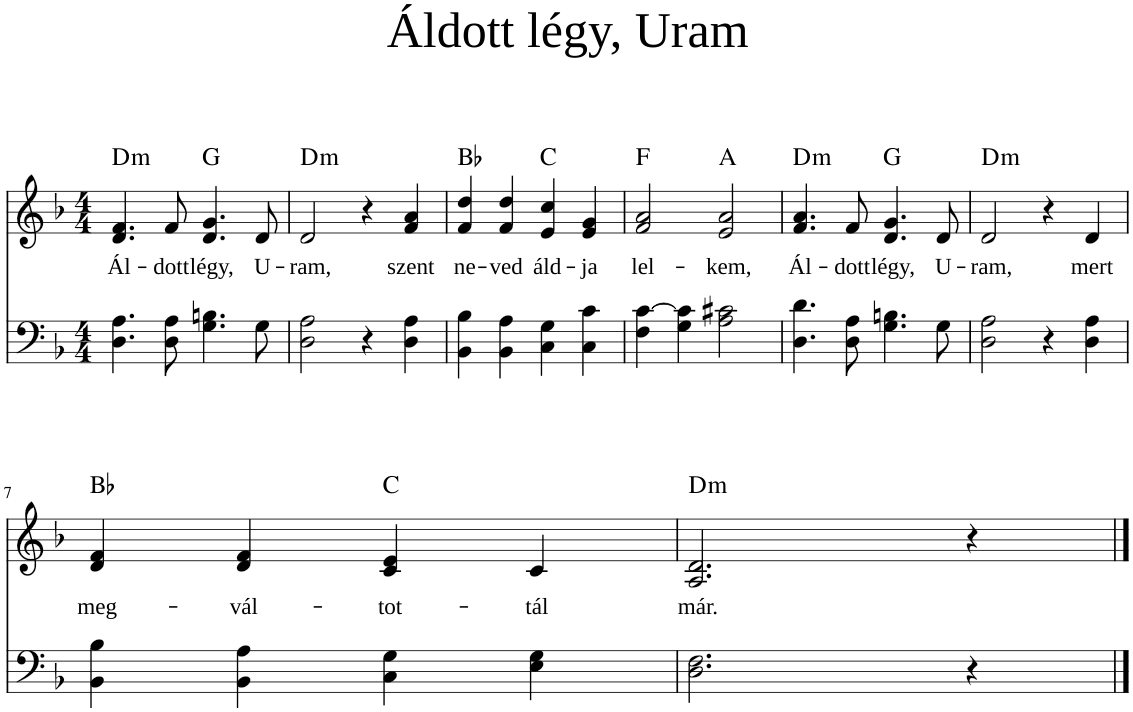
**kern	**kern	**text	**harte
*part2	*part1	*part1	*part1
*staff2	*staff1	*staff1	*
*I"Voice	*I"Voice	*	*
*clefF4	*clefG2	*	*
*k[b-]	*k[b-]	*	*
*M4/4	*M4/4	*	*
=1	=1	=1	=1
!	!	!LO:LY:b	!LO:H:kt=m
4.D\ 4.A\	4.d/ 4.f/	Ál-	D:min
!	!	!LO:LY:b	!
8D\ 8A\	8f/	-dott	.
!	!	!LO:LY:b	!LO:H:kt=N.C.
4.G\ 4.Bn\	4.d/ 4.g/	légy,	N
!	!	!LO:LY:b	!
8G\	8d/	U-	.
=2	=2	=2	=2
!	!	!LO:LY:b	!LO:H:kt=m
2D\ 2A\	2d/	-ram,	D:min
4r	4r	.	.
!	!	!LO:LY:b	!
4D\ 4A\	4f/ 4a/	szent	.
=3	=3	=3	=3
!	!	!LO:LY:b	!LO:H:kt=N.C.
4BB-\ 4B-\	4f/ 4dd/	ne-	N
!	!	!LO:LY:b	!
4BB-\ 4A\	4f/ 4dd/	-ved	.
!	!	!LO:LY:b	!LO:H:kt=N.C.
4C\ 4G\	4e/ 4cc/	áld-	N
!	!	!LO:LY:b	!
4C\ 4c\	4e/ 4g/	-ja	.
=4	=4	=4	=4
!	!	!LO:LY:b	!LO:H:kt=N.C.
4F\ [4c\	2f/ 2a/	lel-	N
4G\ 4c\]	.	.	.
!	!	!LO:LY:b	!LO:H:kt=N.C.
2A\ 2c#X\	2e/ 2a/	-kem,	N
=5	=5	=5	=5
!	!	!LO:LY:b	!LO:H:kt=m
4.D\ 4.d\	4.f/ 4.a/	Ál-	D:min
!	!	!LO:LY:b	!
8D\ 8A\	8f/	-dott	.
!	!	!LO:LY:b	!LO:H:kt=N.C.
4.G\ 4.Bn\	4.d/ 4.g/	légy,	N
!	!	!LO:LY:b	!
8G\	8d/	U-	.
=6	=6	=6	=6
!	!	!LO:LY:b	!LO:H:kt=m
2D\ 2A\	2d/	-ram,	D:min
4r	4r	.	.
!	!	!LO:LY:b	!
4D\ 4A\	4d/	mert	.
!!LO:LB:g=z
=7	=7	=7	=7
!	!	!LO:LY:b	!LO:H:kt=N.C.
4BB-\ 4B-\	4d/ 4f/	meg-	N
!	!	!LO:LY:b	!
4BB-\ 4A\	4d/ 4f/	-vál-	.
!	!	!LO:LY:b	!LO:H:kt=N.C.
4C\ 4G\	4c/ 4e/	-tot-	N
!	!	!LO:LY:b	!
4E\ 4G\	4c/	-tál	.
=8	=8	=8	=8
!	!	!LO:LY:b	!LO:H:kt=m
2.D\ 2.F\	2.A/ 2.d/	már.	D:min
4r	4r	.	.
==	==	==	==
*-	*-	*-	*-
